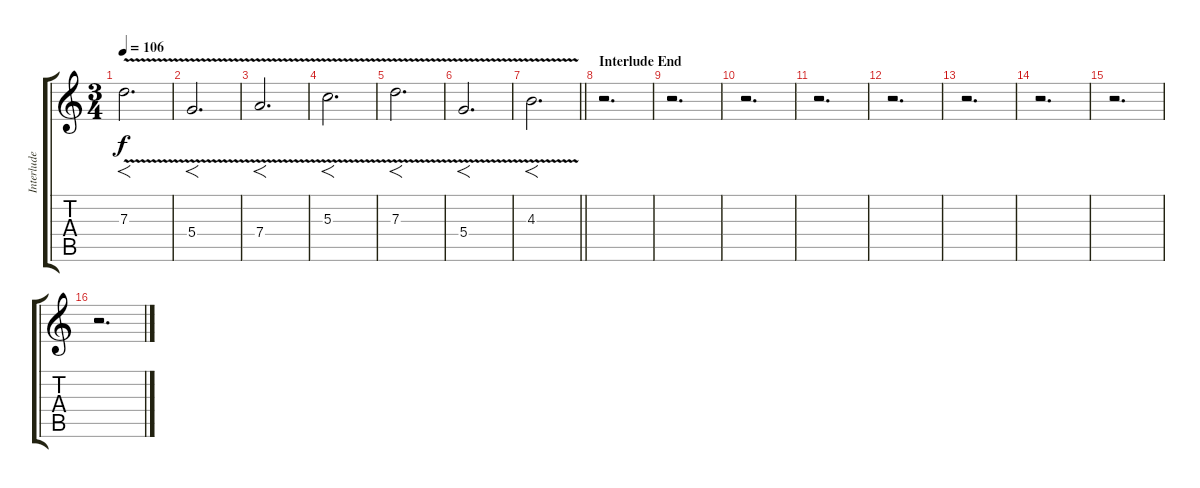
\track ("Interlude Lead" "Interlude ") {instrument distortionguitar}
\staff {score tabs}
\tuning (E4 B3 G3 D3 A2 E2) {hide}
\ts (3 4)
\tempo 106
\clef g2
\ks c
7.3{v}.2{f d dy f} |
5.4{v}.2{f d} |
7.4{v}.2{f d} |
5.3{v}.2{f d} |
7.3{v}.2{f d} |
5.4{v}.2{f d} |
\barLineRight lightlight
4.3{v}.2{f d} |
\section ("" "Interlude End")
r.2{d} |
r.2{d} |
r.2{d} |
r.2{d} |
r.2{d} |
r.2{d} |
r.2{d} |
r.2{d} |
r.2{d}
